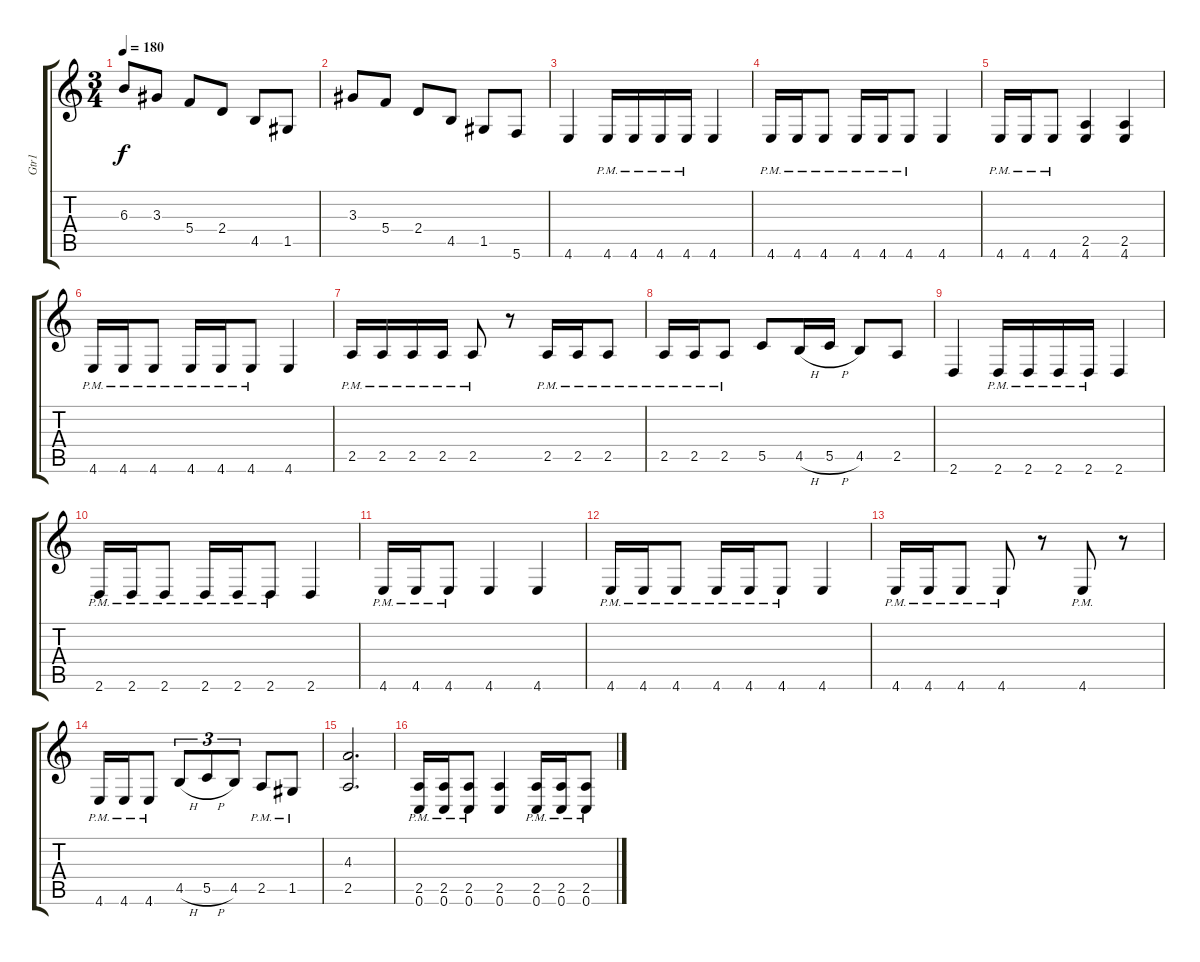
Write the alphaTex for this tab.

\track ("Gtr1" "Gtr1") {instrument overdrivenguitar}
\staff {score tabs}
\tuning (D4 A3 F3 C3 G2 C2) {hide}
\ts (3 4)
\tempo 180
\clef g2
\ks c
6.3.8{dy f} 3.3.8 5.4.8 2.4.8 4.5.8 1.5.8 |
3.3.8 5.4.8 2.4.8 4.5.8 1.5.8 5.6.8 |
4.6.4 4.6{pm}.16 4.6{pm}.16 4.6{pm}.16 4.6{pm}.16 4.6.4 |
4.6{pm}.16 4.6{pm}.16 4.6{pm}.8 4.6{pm}.16 4.6{pm}.16 4.6{pm}.8 4.6.4 |
4.6{pm}.16 4.6{pm}.16 4.6{pm}.8 (2.5 4.6).4 (2.5 4.6).4 |
4.6{pm}.16 4.6{pm}.16 4.6{pm}.8 4.6{pm}.16 4.6{pm}.16 4.6{pm}.8 4.6.4 |
2.5{pm}.16 2.5{pm}.16 2.5{pm}.16 2.5{pm}.16 2.5{pm}.8 r.8 2.5{pm}.16 2.5{pm}.16 2.5{pm}.8 |
2.5{pm}.16 2.5{pm}.16 2.5{pm}.8 5.5.8 4.5{h}.16 5.5{h}.16 4.5.8 2.5.8 |
2.6.4 2.6{pm}.16 2.6{pm}.16 2.6{pm}.16 2.6{pm}.16 2.6.4 |
2.6{pm}.16 2.6{pm}.16 2.6{pm}.8 2.6{pm}.16 2.6{pm}.16 2.6{pm}.8 2.6.4 |
4.6{pm}.16 4.6{pm}.16 4.6{pm}.8 4.6.4 4.6.4 |
4.6{pm}.16 4.6{pm}.16 4.6{pm}.8 4.6{pm}.16 4.6{pm}.16 4.6{pm}.8 4.6.4 |
4.6{pm}.16 4.6{pm}.16 4.6{pm}.8 4.6{pm}.8 r.8 4.6{pm}.8 r.8 |
4.6{pm}.16 4.6{pm}.16 4.6{pm}.8 4.5{h}.8{tu (3 2)} 5.5{h}.8{tu (3 2)} 4.5.8{tu (3 2)} 2.5{pm}.8 1.5{pm}.8 |
(4.3 2.5).2{d} |
(2.5{pm} 0.6{pm}).16 (2.5{pm} 0.6{pm}).16 (2.5{pm} 0.6{pm}).8 (2.5 0.6).4 (2.5{pm} 0.6{pm}).16 (2.5{pm} 0.6{pm}).16 (2.5{pm} 0.6{pm}).8
